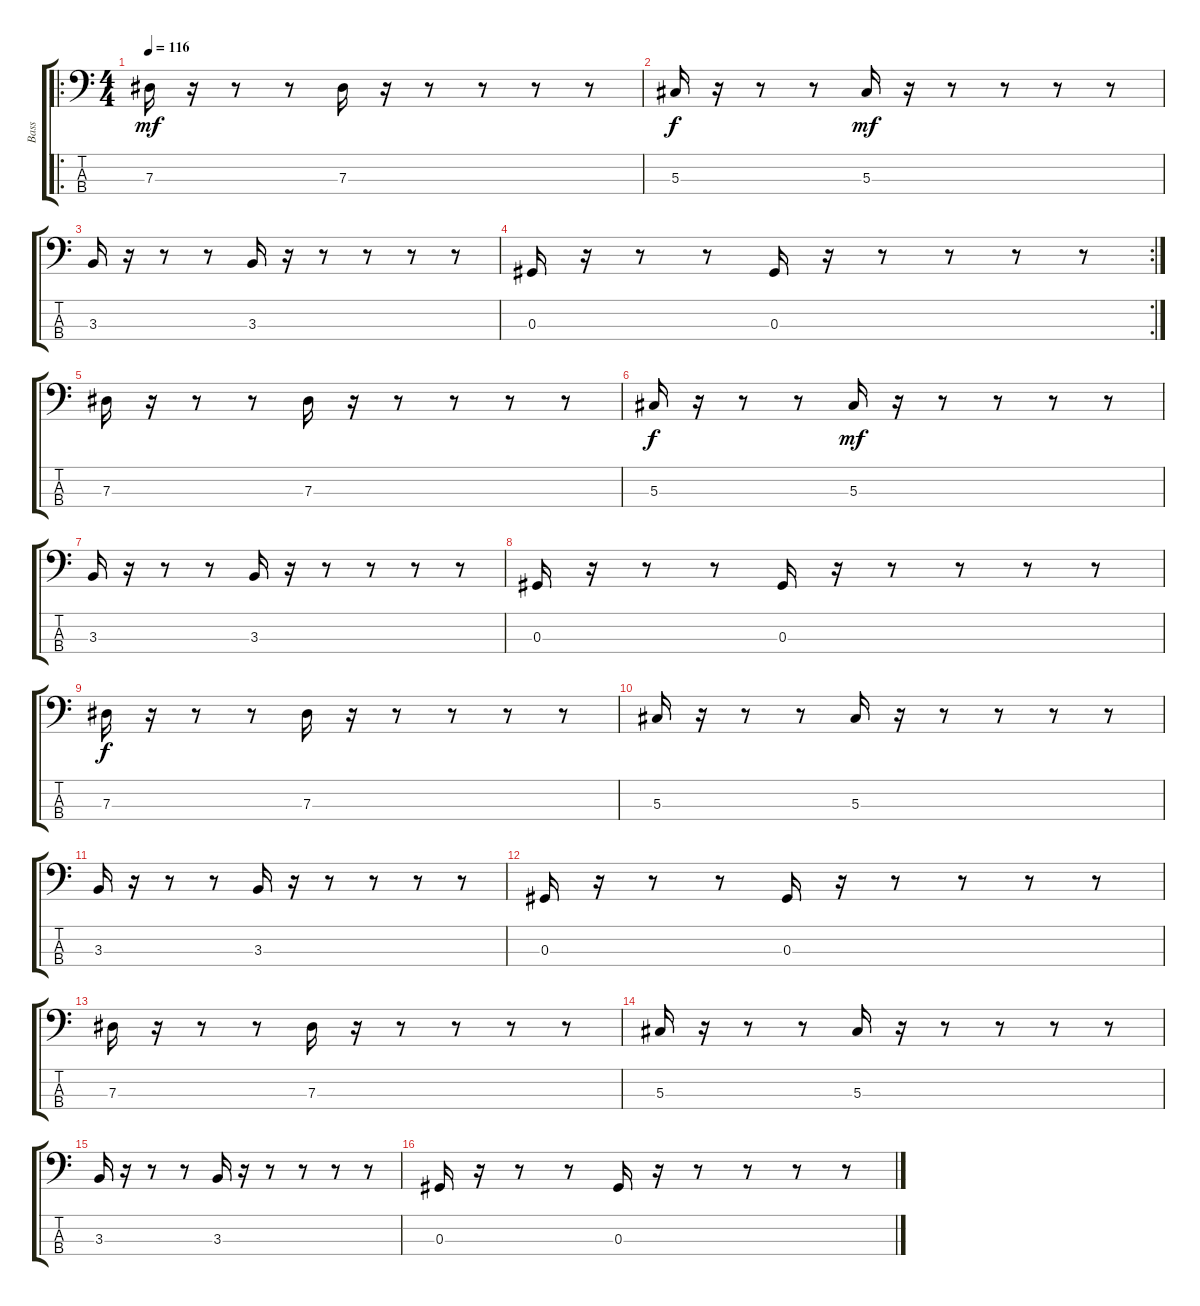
\track ("Bass" "Bass") {instrument fretlessbass}
\staff {score tabs}
\tuning (Gb2 Db2 Ab1 Eb1) {hide}
\ro
\ts (4 4)
\tempo 116
\clef f4
\ks c
7.3.16{dy mf} r.16 r.8 r.8 7.3.16 r.16 r.8 r.8 r.8 r.8 |
5.3.16{dy f} r.16 r.8 r.8 5.3.16{dy mf} r.16 r.8 r.8 r.8 r.8 |
3.3.16 r.16 r.8 r.8 3.3.16 r.16 r.8 r.8 r.8 r.8 |
\rc 2
0.3.16 r.16 r.8 r.8 0.3.16 r.16 r.8 r.8 r.8 r.8 |
7.3.16 r.16 r.8 r.8 7.3.16 r.16 r.8 r.8 r.8 r.8 |
5.3.16{dy f} r.16 r.8 r.8 5.3.16{dy mf} r.16 r.8 r.8 r.8 r.8 |
3.3.16 r.16 r.8 r.8 3.3.16 r.16 r.8 r.8 r.8 r.8 |
0.3.16 r.16 r.8 r.8 0.3.16 r.16 r.8 r.8 r.8 r.8 |
7.3.16{dy f} r.16 r.8 r.8 7.3.16 r.16 r.8 r.8 r.8 r.8 |
5.3.16 r.16 r.8 r.8 5.3.16 r.16 r.8 r.8 r.8 r.8 |
3.3.16 r.16 r.8 r.8 3.3.16 r.16 r.8 r.8 r.8 r.8 |
0.3.16 r.16 r.8 r.8 0.3.16 r.16 r.8 r.8 r.8 r.8 |
7.3.16 r.16 r.8 r.8 7.3.16 r.16 r.8 r.8 r.8 r.8 |
5.3.16 r.16 r.8 r.8 5.3.16 r.16 r.8 r.8 r.8 r.8 |
3.3.16 r.16 r.8 r.8 3.3.16 r.16 r.8 r.8 r.8 r.8 |
0.3.16 r.16 r.8 r.8 0.3.16 r.16 r.8 r.8 r.8 r.8
